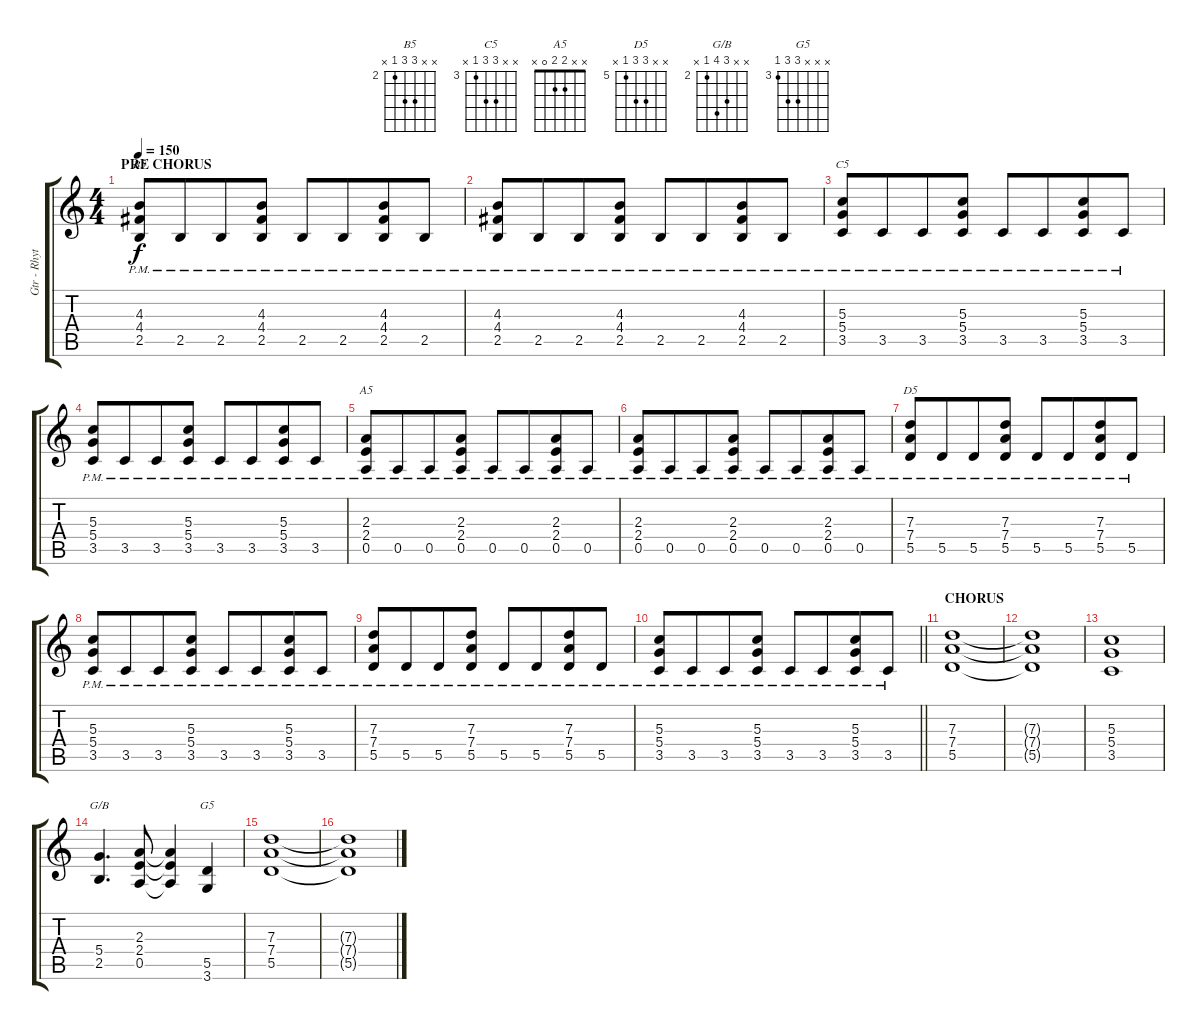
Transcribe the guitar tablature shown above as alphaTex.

\track ("Gtr - Rhythm" "Gtr - Rhyt") {instrument overdrivenguitar}
\staff {score tabs}
\tuning (E4 B3 G3 D3 A2 E2) {hide}
\chord ("B5" x x 4 4 2 x) {firstfret 2}
\chord ("C5" x x 5 5 3 x) {firstfret 3}
\chord ("A5" x x 2 2 0 x)
\chord ("D5" x x 7 7 5 x) {firstfret 5}
\chord ("G/B" x x 4 5 2 x) {firstfret 2}
\chord ("G5" x x x 5 5 3) {firstfret 3}
\ts (4 4)
\section ("" "PRE CHORUS")
\tempo 150
\clef g2
\ks c
(4.3{pm} 4.4{pm} 2.5{pm}).8{ch "B5" dy f} 2.5{pm}.8{beam merge} 2.5{pm}.8 (4.3{pm} 4.4{pm} 2.5{pm}).8 2.5{pm}.8 2.5{pm}.8{beam merge} (4.3{pm} 4.4{pm} 2.5{pm}).8 2.5{pm}.8 |
(4.3{pm} 4.4{pm} 2.5{pm}).8 2.5{pm}.8{beam merge} 2.5{pm}.8 (4.3{pm} 4.4{pm} 2.5{pm}).8 2.5{pm}.8 2.5{pm}.8{beam merge} (4.3{pm} 4.4{pm} 2.5{pm}).8 2.5{pm}.8 |
(5.3{pm} 5.4{pm} 3.5{pm}).8{ch "C5"} 3.5{pm}.8{beam merge} 3.5{pm}.8 (5.3{pm} 5.4{pm} 3.5{pm}).8 3.5{pm}.8 3.5{pm}.8{beam merge} (5.3{pm} 5.4{pm} 3.5{pm}).8 3.5{pm}.8 |
(5.3{pm} 5.4{pm} 3.5{pm}).8 3.5{pm}.8{beam merge} 3.5{pm}.8 (5.3{pm} 5.4{pm} 3.5{pm}).8 3.5{pm}.8 3.5{pm}.8{beam merge} (5.3{pm} 5.4{pm} 3.5{pm}).8 3.5{pm}.8 |
(2.3{pm} 2.4{pm} 0.5{pm}).8{ch "A5"} 0.5{pm}.8{beam merge} 0.5{pm}.8 (2.3{pm} 2.4{pm} 0.5{pm}).8 0.5{pm}.8 0.5{pm}.8{beam merge} (2.3{pm} 2.4{pm} 0.5{pm}).8 0.5{pm}.8 |
(2.3{pm} 2.4{pm} 0.5{pm}).8 0.5{pm}.8{beam merge} 0.5{pm}.8 (2.3{pm} 2.4{pm} 0.5{pm}).8 0.5{pm}.8 0.5{pm}.8{beam merge} (2.3{pm} 2.4{pm} 0.5{pm}).8 0.5{pm}.8 |
(7.3{pm} 7.4{pm} 5.5{pm}).8{ch "D5"} 5.5{pm}.8{beam merge} 5.5{pm}.8 (7.3{pm} 7.4{pm} 5.5{pm}).8 5.5{pm}.8 5.5{pm}.8{beam merge} (7.3{pm} 7.4{pm} 5.5{pm}).8 5.5{pm}.8 |
(5.3{pm} 5.4{pm} 3.5{pm}).8 3.5{pm}.8{beam merge} 3.5{pm}.8 (5.3{pm} 5.4{pm} 3.5{pm}).8 3.5{pm}.8 3.5{pm}.8{beam merge} (5.3{pm} 5.4{pm} 3.5{pm}).8 3.5{pm}.8 |
(7.3{pm} 7.4{pm} 5.5{pm}).8 5.5{pm}.8{beam merge} 5.5{pm}.8 (7.3{pm} 7.4{pm} 5.5{pm}).8 5.5{pm}.8 5.5{pm}.8{beam merge} (7.3{pm} 7.4{pm} 5.5{pm}).8 5.5{pm}.8 |
\barLineRight lightlight
(5.3{pm} 5.4{pm} 3.5{pm}).8 3.5{pm}.8{beam merge} 3.5{pm}.8 (5.3{pm} 5.4{pm} 3.5{pm}).8 3.5{pm}.8 3.5{pm}.8{beam merge} (5.3{pm} 5.4{pm} 3.5{pm}).8 3.5{pm}.8 |
\section ("" "CHORUS")
(7.3 7.4 5.5).1 |
(7.3{t} 7.4{t} 5.5{t}).1 |
(5.3 5.4 3.5).1 |
(5.4 2.5).4{d ch "G/B"} (2.3 2.4 0.5).8 (2.3{t} 2.4{t} 0.5{t}).4 (5.5 3.6).4{ch "G5"} |
(7.3 7.4 5.5).1 |
(7.3{t} 7.4{t} 5.5{t}).1
